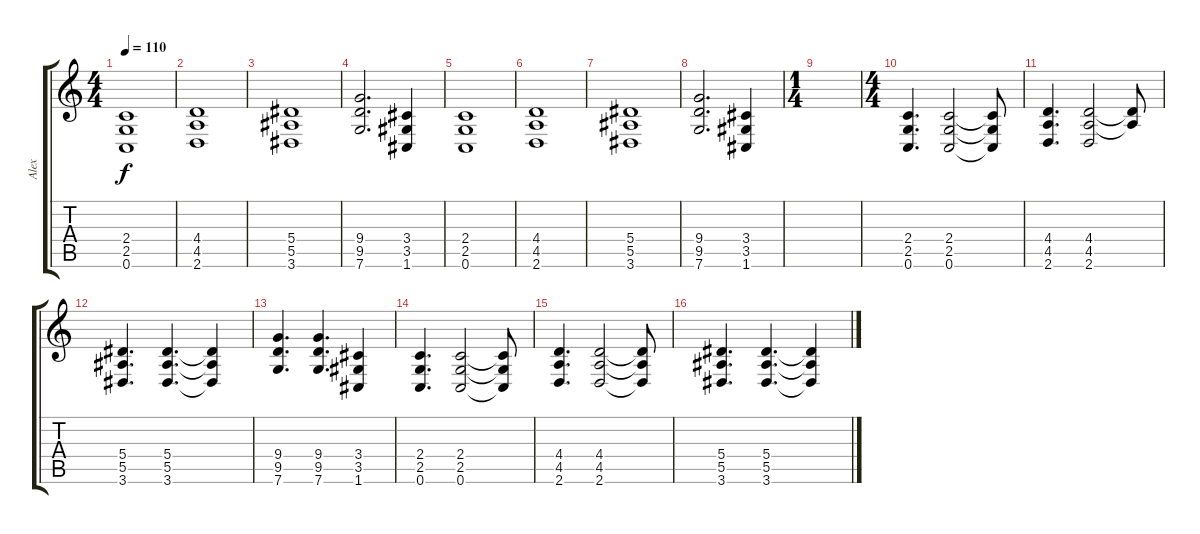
\track ("Alex" "Alex") {instrument overdrivenguitar}
\staff {score tabs}
\tuning (C4 G3 Eb3 Bb2 F2 C2) {hide}
\ts (4 4)
\tempo 110
\clef g2
\ks c
(2.4 2.5 0.6).1{dy f} |
(4.4 4.5 2.6).1 |
(5.4 5.5 3.6).1 |
(9.4 9.5 7.6).2{d} (3.4 3.5 1.6).4 |
(2.4 2.5 0.6).1 |
(4.4 4.5 2.6).1 |
(5.4 5.5 3.6).1 |
(9.4 9.5 7.6).2{d} (3.4 3.5 1.6).4 |
\ts (1 4)
|
\ts (4 4)
(2.4 2.5 0.6).4{d} (2.4 2.5 0.6).2 (2.4{t} 2.5{t} 0.6{t}).8 |
(4.4 4.5 2.6).4{d} (4.4 4.5 2.6).2 (4.4{t} 4.5{t}).8 |
(5.4 5.5 3.6).4{d} (5.4 5.5 3.6).4{d} (5.4{t} 5.5{t} 3.6{t}).4 |
(9.4 9.5 7.6).4{d} (9.4 9.5 7.6).4{d} (3.4 3.5 1.6).4 |
(2.4 2.5 0.6).4{d} (2.4 2.5 0.6).2 (2.4{t} 2.5{t} 0.6{t}).8 |
(4.4 4.5 2.6).4{d} (4.4 4.5 2.6).2 (4.4{t} 4.5{t} 2.6{t}).8 |
(5.4 5.5 3.6).4{d} (5.4 5.5 3.6).4{d} (5.4{t} 5.5{t} 3.6{t}).4
